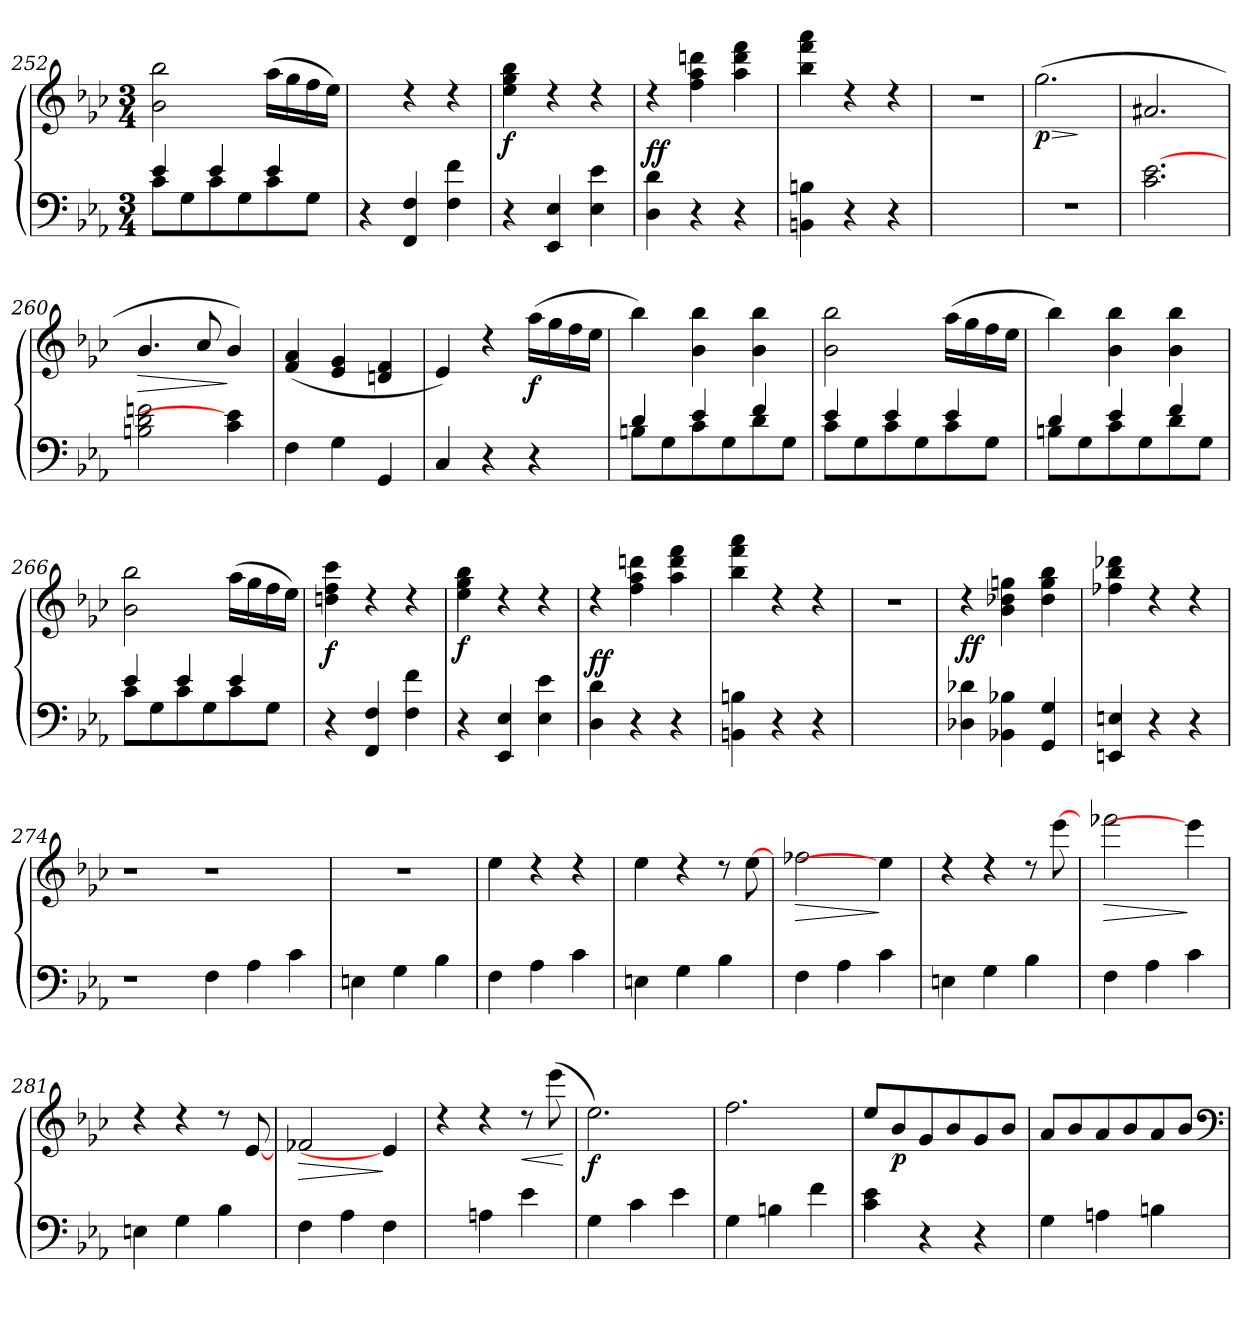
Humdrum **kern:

**kern	**kern	**dynam
*part1	*part1	*part1
*staff2	*staff1	*staff1/2
*clefF4	*clefG3	*
*k[b-e-a-]	*k[b-e-a-]	*
*M3/4	*M3/4	*
=252	=252	=252
*^	*	*
4e-/	8c\L	2g\ 2gg\	.
.	8G\	.	.
4e-/	8c\	.	.
.	8G\	.	.
4e-/	8c\	(>16ff\LL	.
.	.	16ee-\	.
.	8G\J	16dd\	.
.	.	16cc\JJ)	.
*v	*v	*	*
=253	=253	=253
4r	4ryy	.
4FF/ 4F/	4rb	.
4F\ 4f\	4rb	.
=254	=254	=254
!	!	!LO:DY:b
4r	4cc\ 4ee-\ 4gg\	f
4EE-/ 4E-/	4rb	.
4E-\ 4e-\	4rb	.
=255	=255	=255
!	!	!LO:DY:a=2
!	!	!LO:DY:n=1:a=2
4D\ 4d\	4rb	f f
4r	4dd\ 4ff\ 4bbn\	.
4r	4ff\ 4bb\ 4ddd\	.
=256	=256	=256
4BBn\ 4Bn\	4gg\ 4ddd\ 4fff\	.
4r	4rb	.
4r	4rb	.
=257	=257	=257
2.ryy	2.r	.
=258	=258	=258
!	!	!LO:HP:b
!	!	!LO:DY:n=1:b
2.r	(>2.ee-\	> p
.	.	]
!!LO:LB:g=z
=259	=259	=259
2.c\ [>2.e-\	2.f#X/	.
=260	=260	=260
!	!	!LO:HP:b
2Bn\ 2d\ 2fn\	4.g/	>
.	8a-/	.
4c\ 4e-\]	4g/)	]
=261	=261	=261
4F\	(<4d/ 4f/	.
4G\	4c/ 4e-/	.
4GG/	4Bn/ 4d/	.
=262	=262	=262
4C/	4c/)	.
4r	4rb	.
!	!	!LO:DY:b
4r	(>16ff\LL	f
.	16ee-\	.
.	16dd\	.
.	16cc\JJ	.
=263	=263	=263
*^	*	*
4d/	8Bn\L	4gg\)	.
.	8G\	.	.
4e-/	8c\	4g\ 4gg\	.
.	8G\	.	.
4f/	8d\	4g\ 4gg\	.
.	8G\J	.	.
=264	=264	=264	=264
4e-/	8c\L	2g\ 2gg\	.
.	8G\	.	.
4e-/	8c\	.	.
.	8G\	.	.
4e-/	8c\	(>16ff\LL	.
.	.	16ee-\	.
.	8G\J	16dd\	.
.	.	16cc\JJ	.
=265	=265	=265	=265
4d/	8Bn\L	4gg\)	.
.	8G\	.	.
4e-/	8c\	4g\ 4gg\	.
.	8G\	.	.
4f/	8d\	4g\ 4gg\	.
.	8G\J	.	.
!!LO:LB:g=z
=266	=266	=266	=266
4e-/	8c\L	2g\ 2gg\	.
.	8G\	.	.
4e-/	8c\	.	.
.	8G\	.	.
4e-/	8c\	(>16ff\LL	.
.	.	16ee-\	.
.	8G\J	16dd\	.
.	.	16cc\JJ)	.
*v	*v	*	*
=267	=267	=267
!	!	!LO:DY:b
4r	4bn\ 4dd\ 4aa-\	f
4FF/ 4F/	4rb	.
4F\ 4f\	4rb	.
=268	=268	=268
!	!	!LO:DY:b
4r	4cc\ 4ee-\ 4gg\	f
4EE-/ 4E-/	4rb	.
4E-\ 4e-\	4rb	.
=269	=269	=269
!	!	!LO:DY:a=2
!	!	!LO:DY:n=1:a=2
4D\ 4d\	4rb	f f
4r	4dd\ 4ff\ 4bbn\	.
4r	4ff\ 4bb\ 4ddd\	.
=270	=270	=270
4BBn\ 4Bn\	4gg\ 4ddd\ 4fff\	.
4r	4rb	.
4r	4rb	.
=271	=271	=271
2.ryy	2.r	.
=272	=272	=272
!	!	!LO:DY:a=2
!	!	!LO:DY:n=1:a=2
4D-X\ 4d-X\	4rb	f f
4BB-X\ 4B-X\	4g\ 4b-X\ 4een\	.
4GG/ 4G/	4b-\ 4ee\ 4gg\	.
=273	=273	=273
4EEn/ 4En/	4dd-X\ 4gg\ 4bb-X\	.
4r	4rb	.
4r	4rb	.
!!LO:LB:g=z
=274	=274	=274
!LO:N:vis=1	!LO:N:vis=1	!
2.rF	2.rcc	.
!	!LO:N:vis=1	!
4F\	2.rcc	.
4A-\	.	.
4c\	.	.
=275	=275	=275
4En\	2.r	.
4G\	.	.
4B-\	.	.
=276	=276	=276
4F\	4cc\	.
4A-\	4rb	.
4c\	4rb	.
=277	=277	=277
4En\	4cc\	.
4G\	4rb	.
4B-\	8rb	.
.	[>8cc\	.
=278	=278	=278
!	!	!LO:HP:b
4F\	2dd-X\	>
4A-\	.	.
4c\	4cc\]	]
=279	=279	=279
4En\	4rb	.
4G\	4rb	.
4B-\	8rb	.
.	[>8ccc\	.
=280	=280	=280
!	!	!LO:HP:b
4F\	2ddd-X\	>
4A-\	.	.
4c\	4ccc\]	]
!!LO:LB:g=z
=281	=281	=281
4En\	4rb	.
4G\	4rb	.
4B-\	8rb	.
.	[<8c/	.
=282	=282	=282
!	!	!LO:HP:b
4F\	2d-X/	>
4A-\	.	.
4F\	4c/]	]
=283	=283	=283
4ryy	4rb	.
4An\	4rb	.
!	!	!LO:HP:b
4e-\	8rb	<
.	(>8ccc\	.
.	.	[
=284	=284	=284
!	!	!LO:DY:b
4G\	2.cc\)	f
4c\	.	.
4e-\	.	.
=285	=285	=285
4G\	2.dd\	.
4Bn\	.	.
4f\	.	.
=286	=286	=286
4c\ 4e-\	8cc/L	.
!	!	!LO:DY:b
.	8g/	p
4r	8e-/	.
.	8g/	.
4r	8e-/	.
.	8g/J	.
=287	=287	=287
4G\	8f/L	.
.	8g/	.
4An\	8f/	.
.	8g/	.
4Bn\	8f/	.
.	8g/J	.
*	*clefF4	*
=	=	=
*-	*-	*-
